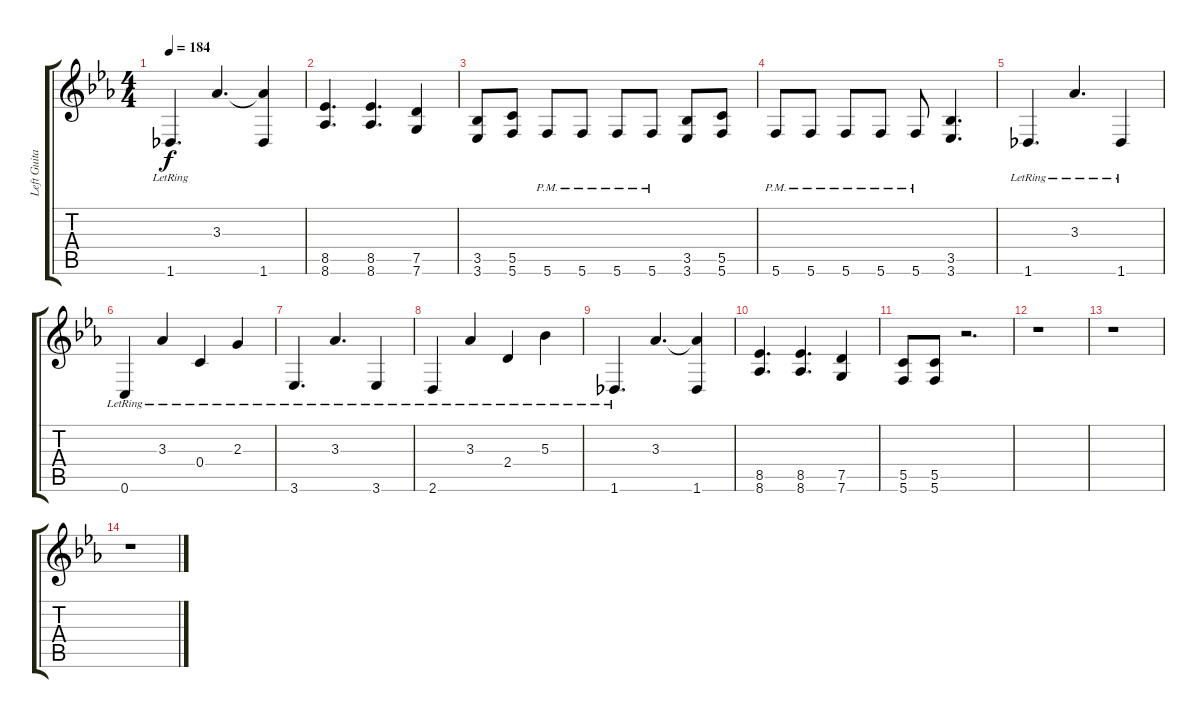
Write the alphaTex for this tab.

\track ("Left Guitar" "Left Guita") {instrument overdrivenguitar}
\staff {score tabs}
\tuning (D4 A3 F3 C3 G2 C2) {hide}
\ts (4 4)
\tempo 184
\clef g2
\ks eb
1.6{lr}.4{d dy f} 3.3.4{d} (3.3{t} 1.6).4 |
(8.5 8.6).4{d} (8.5 8.6).4{d} (7.5 7.6).4 |
(3.5 3.6).8 (5.5 5.6).8 5.6{pm}.8 5.6{pm}.8 5.6{pm}.8 5.6{pm}.8 (3.5 3.6).8 (5.5 5.6).8 |
5.6{pm}.8 5.6{pm}.8 5.6{pm}.8 5.6{pm}.8 5.6{pm}.8 (3.5 3.6).4{d} |
1.6{lr}.4{d} 3.3{lr}.4{d} 1.6{lr}.4 |
0.6{lr}.4 3.3{lr}.4 0.4{lr}.4 2.3{lr}.4 |
3.6{lr}.4{d} 3.3{lr}.4{d} 3.6{lr}.4 |
2.6{lr}.4 3.3{lr}.4 2.4{lr}.4 5.3{lr}.4 |
1.6{lr}.4{d} 3.3.4{d} (3.3{t} 1.6).4 |
(8.5 8.6).4{d} (8.5 8.6).4{d} (7.5 7.6).4 |
(5.5 5.6).8 (5.5 5.6).8 r.2{d} |
r.1 |
r.1 |
r.1
